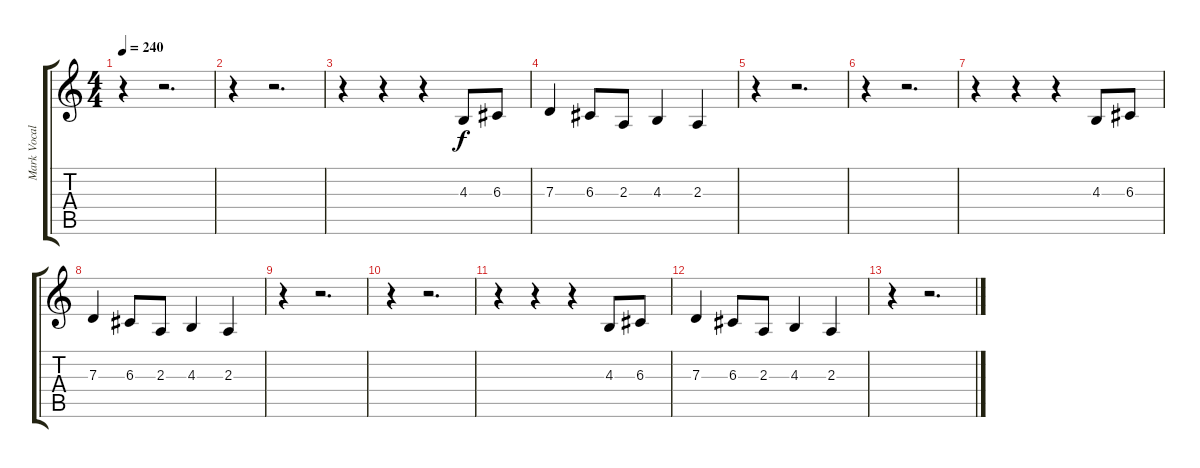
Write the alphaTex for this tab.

\track ("Mark Vocals" "Mark Vocal") {instrument clarinet}
\staff {score tabs}
\tuning (E4 B3 G3 D3 A2 E2) {hide}
\ts (4 4)
\tempo 240
\clef g2
\ks c
r.4{dy f} r.2{d} |
r.4 r.2{d} |
r.4 r.4 r.4 4.3.8 6.3.8 |
7.3.4 6.3.8 2.3.8 4.3.4 2.3.4 |
r.4 r.2{d} |
r.4 r.2{d} |
r.4 r.4 r.4 4.3.8 6.3.8 |
7.3.4 6.3.8 2.3.8 4.3.4 2.3.4 |
r.4 r.2{d} |
r.4 r.2{d} |
r.4 r.4 r.4 4.3.8 6.3.8 |
7.3.4 6.3.8 2.3.8 4.3.4 2.3.4 |
r.4 r.2{d}
